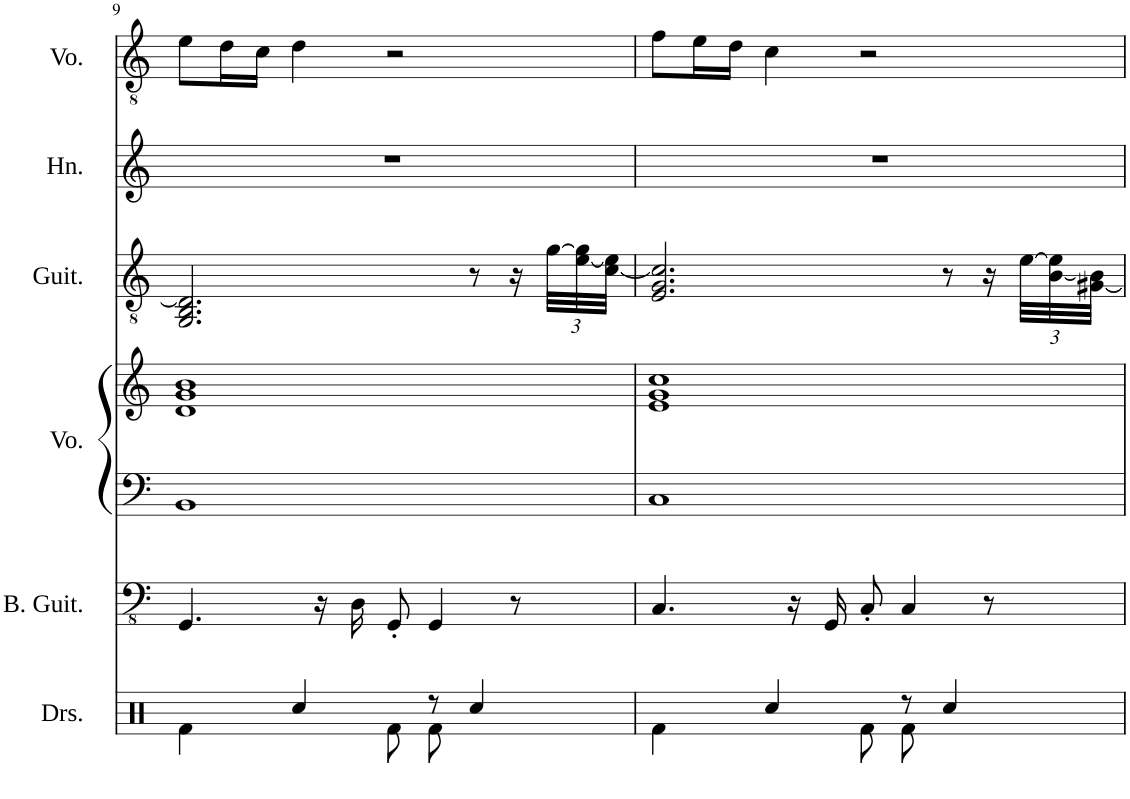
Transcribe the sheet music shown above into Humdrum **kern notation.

**kern	**kern	**kern	**kern	**kern	**kern	**kern
*part6	*part5	*part4	*part4	*part3	*part2	*part1
*staff7	*staff6	*staff5	*staff4	*staff3	*staff2	*staff1
*I"Drumset	*I"Bass Guitar	*I"Voice	*	*I"Guitar	*I"Horn	*I"Voice
*I'Drs.	*I'B. Guit.	*I'Vo.	*	*I'Guit.	*I'Hn.	*I'Vo.
!!LO:PB:g=z
*clefX	*clefFv4	*clefF4	*clefG2	*clefGv2	*clefG2	*clefGv2
*	*	*	*	*	*Trd4c7	*
*k[]	*k[]	*k[]	*k[]	*k[]	*k[]	*k[]
*M4/4	*M4/4	*M4/4	*M4/4	*M4/4	*M4/4	*M4/4
=9	=9	=9	=9	=9	=9	=9
*^	*	*	*	*	*	*
4Rf\	8ryy	4.GGG/	1BB	1d 1g 1b	2.GG/ 2.BB/ 2.D/]	1r	8e\L
*v	*v	*	*	*	*	*	*
.	.	.	.	.	.	16d\L
.	.	.	.	.	.	16c\JJ
4Rcc/	.	.	.	.	.	4d\
.	16r	.	.	.	.	.
.	16DD\	.	.	.	.	.
8Rf\	8GGG'/	.	.	.	.	2r
*^	*	*	*	*	*	*
8r	8Rf\	4GGG/	.	.	.	.	.
4Rcc/	4ryy	.	.	.	8r	.	.
.	.	8r	.	.	16r	.	.
*	*	*	*	*	*Xbrackettup	*	*
.	.	.	.	.	[48g\LLL	.	.
.	.	.	.	.	[48e\ 48g\]	.	.
.	.	.	.	.	[48c\ 48e\]JJJ	.	.
=10	=10	=10	=10	=10	=10	=10	=10
4Rf\	8ryy	4.CC/	1C	1e 1g 1cc	2.E/ 2.G/ 2.c/]	1r	8f\L
*v	*v	*	*	*	*	*	*
.	.	.	.	.	.	16e\L
.	.	.	.	.	.	16d\JJ
4Rcc/	.	.	.	.	.	4c\
.	16r	.	.	.	.	.
.	16GGG/	.	.	.	.	.
8Rf\	8CC'/	.	.	.	.	2r
*^	*	*	*	*	*	*
8r	8Rf\	4CC/	.	.	.	.	.
4Rcc/	4ryy	.	.	.	8r	.	.
.	.	8r	.	.	16r	.	.
.	.	.	.	.	[48e\LLL	.	.
.	.	.	.	.	[48B\ 48e\]	.	.
.	.	.	.	.	[48G#X\ 48B\]JJJ	.	.
*v	*v	*	*	*	*	*	*
=	=	=	=	=	=	=
*-	*-	*-	*-	*-	*-	*-
